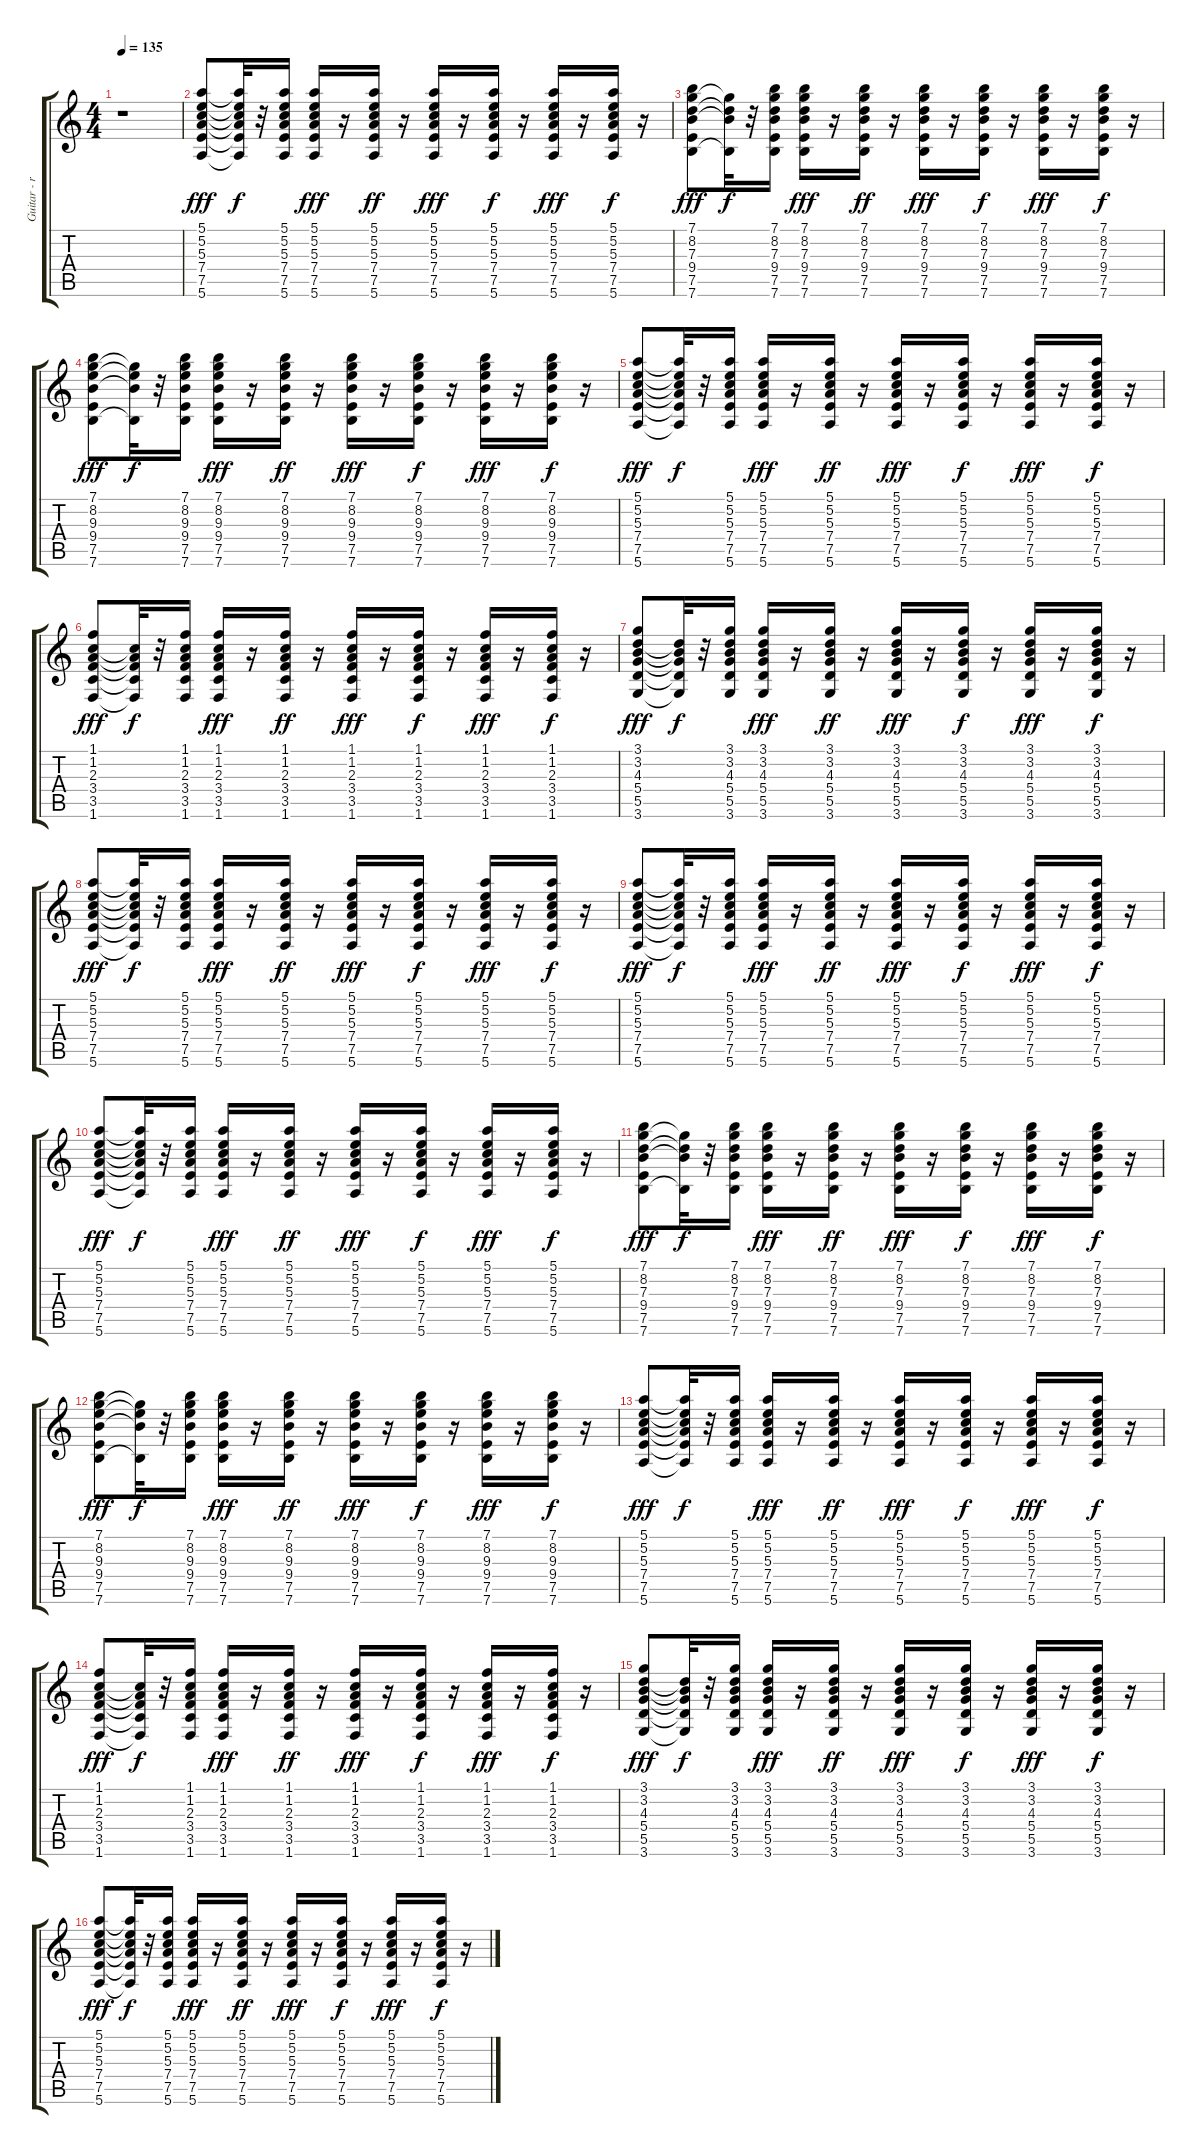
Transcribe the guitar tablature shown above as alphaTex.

\track ("Guitar - rithm" "Guitar - r") {instrument acousticguitarsteel}
\staff {score tabs}
\tuning (E4 B3 G3 D3 A2 E2) {hide}
\ts (4 4)
\tempo 135
\clef g2
\ks c
r.1{dy fff instrument acousticguitarsteel} |
(5.1 5.2 5.3 7.4 7.5 5.6).8 (5.1{t} 5.2{t} 5.3{t} 7.4{t} 7.5{t} 5.6{t}).32{dy f} r.32 (5.1 5.2 5.3 7.4 7.5 5.6).16 (5.1 5.2 5.3 7.4 7.5 5.6).16{dy fff} r.16 (5.1 5.2 5.3 7.4 7.5 5.6).16{dy ff} r.16 (5.1 5.2 5.3 7.4 7.5 5.6).16{dy fff} r.16 (5.1 5.2 5.3 7.4 7.5 5.6).16{dy f} r.16 (5.1 5.2 5.3 7.4 7.5 5.6).16{dy fff} r.16 (5.1 5.2 5.3 7.4 7.5 5.6).16{dy f} r.16 |
(7.1 8.2 7.3 9.4 7.5 7.6).8{dy fff} (8.2{t} 7.3{t} 9.4{t} 7.6{t}).32{dy f} r.32 (7.1 8.2 7.3 9.4 7.5 7.6).16 (7.1 8.2 7.3 9.4 7.5 7.6).16{dy fff} r.16 (7.1 8.2 7.3 9.4 7.5 7.6).16{dy ff} r.16 (7.1 8.2 7.3 9.4 7.5 7.6).16{dy fff} r.16 (7.1 8.2 7.3 9.4 7.5 7.6).16{dy f} r.16 (7.1 8.2 7.3 9.4 7.5 7.6).16{dy fff} r.16 (7.1 8.2 7.3 9.4 7.5 7.6).16{dy f} r.16 |
(7.1 8.2 9.3 9.4 7.5 7.6).8{dy fff} (8.2{t} 9.3{t} 9.4{t} 7.6{t}).32{dy f} r.32 (7.1 8.2 9.3 9.4 7.5 7.6).16 (7.1 8.2 9.3 9.4 7.5 7.6).16{dy fff} r.16 (7.1 8.2 9.3 9.4 7.5 7.6).16{dy ff} r.16 (7.1 8.2 9.3 9.4 7.5 7.6).16{dy fff} r.16 (7.1 8.2 9.3 9.4 7.5 7.6).16{dy f} r.16 (7.1 8.2 9.3 9.4 7.5 7.6).16{dy fff} r.16 (7.1 8.2 9.3 9.4 7.5 7.6).16{dy f} r.16 |
(5.1 5.2 5.3 7.4 7.5 5.6).8{dy fff} (5.1{t} 5.2{t} 5.3{t} 7.4{t} 7.5{t} 5.6{t}).32{dy f} r.32 (5.1 5.2 5.3 7.4 7.5 5.6).16 (5.1 5.2 5.3 7.4 7.5 5.6).16{dy fff} r.16 (5.1 5.2 5.3 7.4 7.5 5.6).16{dy ff} r.16 (5.1 5.2 5.3 7.4 7.5 5.6).16{dy fff} r.16 (5.1 5.2 5.3 7.4 7.5 5.6).16{dy f} r.16 (5.1 5.2 5.3 7.4 7.5 5.6).16{dy fff} r.16 (5.1 5.2 5.3 7.4 7.5 5.6).16{dy f} r.16 |
(1.1 1.2 2.3 3.4 3.5 1.6).8{dy fff} (1.2{t} 2.3{t} 3.4{t} 3.5{t} 1.6{t}).32{dy f} r.32 (1.1 1.2 2.3 3.4 3.5 1.6).16 (1.1 1.2 2.3 3.4 3.5 1.6).16{dy fff} r.16 (1.1 1.2 2.3 3.4 3.5 1.6).16{dy ff} r.16 (1.1 1.2 2.3 3.4 3.5 1.6).16{dy fff} r.16 (1.1 1.2 2.3 3.4 3.5 1.6).16{dy f} r.16 (1.1 1.2 2.3 3.4 3.5 1.6).16{dy fff} r.16 (1.1 1.2 2.3 3.4 3.5 1.6).16{dy f} r.16 |
(3.1 3.2 4.3 5.4 5.5 3.6).8{dy fff} (3.2{t} 4.3{t} 5.4{t} 5.5{t} 3.6{t}).32{dy f} r.32 (3.1 3.2 4.3 5.4 5.5 3.6).16 (3.1 3.2 4.3 5.4 5.5 3.6).16{dy fff} r.16 (3.1 3.2 4.3 5.4 5.5 3.6).16{dy ff} r.16 (3.1 3.2 4.3 5.4 5.5 3.6).16{dy fff} r.16 (3.1 3.2 4.3 5.4 5.5 3.6).16{dy f} r.16 (3.1 3.2 4.3 5.4 5.5 3.6).16{dy fff} r.16 (3.1 3.2 4.3 5.4 5.5 3.6).16{dy f} r.16 |
(5.1 5.2 5.3 7.4 7.5 5.6).8{dy fff} (5.1{t} 5.2{t} 5.3{t} 7.4{t} 7.5{t} 5.6{t}).32{dy f} r.32 (5.1 5.2 5.3 7.4 7.5 5.6).16 (5.1 5.2 5.3 7.4 7.5 5.6).16{dy fff} r.16 (5.1 5.2 5.3 7.4 7.5 5.6).16{dy ff} r.16 (5.1 5.2 5.3 7.4 7.5 5.6).16{dy fff} r.16 (5.1 5.2 5.3 7.4 7.5 5.6).16{dy f} r.16 (5.1 5.2 5.3 7.4 7.5 5.6).16{dy fff} r.16 (5.1 5.2 5.3 7.4 7.5 5.6).16{dy f} r.16 |
(5.1 5.2 5.3 7.4 7.5 5.6).8{dy fff} (5.1{t} 5.2{t} 5.3{t} 7.4{t} 7.5{t} 5.6{t}).32{dy f} r.32 (5.1 5.2 5.3 7.4 7.5 5.6).16 (5.1 5.2 5.3 7.4 7.5 5.6).16{dy fff} r.16 (5.1 5.2 5.3 7.4 7.5 5.6).16{dy ff} r.16 (5.1 5.2 5.3 7.4 7.5 5.6).16{dy fff} r.16 (5.1 5.2 5.3 7.4 7.5 5.6).16{dy f} r.16 (5.1 5.2 5.3 7.4 7.5 5.6).16{dy fff} r.16 (5.1 5.2 5.3 7.4 7.5 5.6).16{dy f} r.16 |
(5.1 5.2 5.3 7.4 7.5 5.6).8{dy fff} (5.1{t} 5.2{t} 5.3{t} 7.4{t} 7.5{t} 5.6{t}).32{dy f} r.32 (5.1 5.2 5.3 7.4 7.5 5.6).16 (5.1 5.2 5.3 7.4 7.5 5.6).16{dy fff} r.16 (5.1 5.2 5.3 7.4 7.5 5.6).16{dy ff} r.16 (5.1 5.2 5.3 7.4 7.5 5.6).16{dy fff} r.16 (5.1 5.2 5.3 7.4 7.5 5.6).16{dy f} r.16 (5.1 5.2 5.3 7.4 7.5 5.6).16{dy fff} r.16 (5.1 5.2 5.3 7.4 7.5 5.6).16{dy f} r.16 |
(7.1 8.2 7.3 9.4 7.5 7.6).8{dy fff} (8.2{t} 7.3{t} 9.4{t} 7.6{t}).32{dy f} r.32 (7.1 8.2 7.3 9.4 7.5 7.6).16 (7.1 8.2 7.3 9.4 7.5 7.6).16{dy fff} r.16 (7.1 8.2 7.3 9.4 7.5 7.6).16{dy ff} r.16 (7.1 8.2 7.3 9.4 7.5 7.6).16{dy fff} r.16 (7.1 8.2 7.3 9.4 7.5 7.6).16{dy f} r.16 (7.1 8.2 7.3 9.4 7.5 7.6).16{dy fff} r.16 (7.1 8.2 7.3 9.4 7.5 7.6).16{dy f} r.16 |
(7.1 8.2 9.3 9.4 7.5 7.6).8{dy fff} (8.2{t} 9.3{t} 9.4{t} 7.6{t}).32{dy f} r.32 (7.1 8.2 9.3 9.4 7.5 7.6).16 (7.1 8.2 9.3 9.4 7.5 7.6).16{dy fff} r.16 (7.1 8.2 9.3 9.4 7.5 7.6).16{dy ff} r.16 (7.1 8.2 9.3 9.4 7.5 7.6).16{dy fff} r.16 (7.1 8.2 9.3 9.4 7.5 7.6).16{dy f} r.16 (7.1 8.2 9.3 9.4 7.5 7.6).16{dy fff} r.16 (7.1 8.2 9.3 9.4 7.5 7.6).16{dy f} r.16 |
(5.1 5.2 5.3 7.4 7.5 5.6).8{dy fff} (5.1{t} 5.2{t} 5.3{t} 7.4{t} 7.5{t} 5.6{t}).32{dy f} r.32 (5.1 5.2 5.3 7.4 7.5 5.6).16 (5.1 5.2 5.3 7.4 7.5 5.6).16{dy fff} r.16 (5.1 5.2 5.3 7.4 7.5 5.6).16{dy ff} r.16 (5.1 5.2 5.3 7.4 7.5 5.6).16{dy fff} r.16 (5.1 5.2 5.3 7.4 7.5 5.6).16{dy f} r.16 (5.1 5.2 5.3 7.4 7.5 5.6).16{dy fff} r.16 (5.1 5.2 5.3 7.4 7.5 5.6).16{dy f} r.16 |
(1.1 1.2 2.3 3.4 3.5 1.6).8{dy fff} (1.2{t} 2.3{t} 3.4{t} 3.5{t} 1.6{t}).32{dy f} r.32 (1.1 1.2 2.3 3.4 3.5 1.6).16 (1.1 1.2 2.3 3.4 3.5 1.6).16{dy fff} r.16 (1.1 1.2 2.3 3.4 3.5 1.6).16{dy ff} r.16 (1.1 1.2 2.3 3.4 3.5 1.6).16{dy fff} r.16 (1.1 1.2 2.3 3.4 3.5 1.6).16{dy f} r.16 (1.1 1.2 2.3 3.4 3.5 1.6).16{dy fff} r.16 (1.1 1.2 2.3 3.4 3.5 1.6).16{dy f} r.16 |
(3.1 3.2 4.3 5.4 5.5 3.6).8{dy fff} (3.2{t} 4.3{t} 5.4{t} 5.5{t} 3.6{t}).32{dy f} r.32 (3.1 3.2 4.3 5.4 5.5 3.6).16 (3.1 3.2 4.3 5.4 5.5 3.6).16{dy fff} r.16 (3.1 3.2 4.3 5.4 5.5 3.6).16{dy ff} r.16 (3.1 3.2 4.3 5.4 5.5 3.6).16{dy fff} r.16 (3.1 3.2 4.3 5.4 5.5 3.6).16{dy f} r.16 (3.1 3.2 4.3 5.4 5.5 3.6).16{dy fff} r.16 (3.1 3.2 4.3 5.4 5.5 3.6).16{dy f} r.16 |
(5.1 5.2 5.3 7.4 7.5 5.6).8{dy fff} (5.1{t} 5.2{t} 5.3{t} 7.4{t} 7.5{t} 5.6{t}).32{dy f} r.32 (5.1 5.2 5.3 7.4 7.5 5.6).16 (5.1 5.2 5.3 7.4 7.5 5.6).16{dy fff} r.16 (5.1 5.2 5.3 7.4 7.5 5.6).16{dy ff} r.16 (5.1 5.2 5.3 7.4 7.5 5.6).16{dy fff} r.16 (5.1 5.2 5.3 7.4 7.5 5.6).16{dy f} r.16 (5.1 5.2 5.3 7.4 7.5 5.6).16{dy fff} r.16 (5.1 5.2 5.3 7.4 7.5 5.6).16{dy f} r.16
